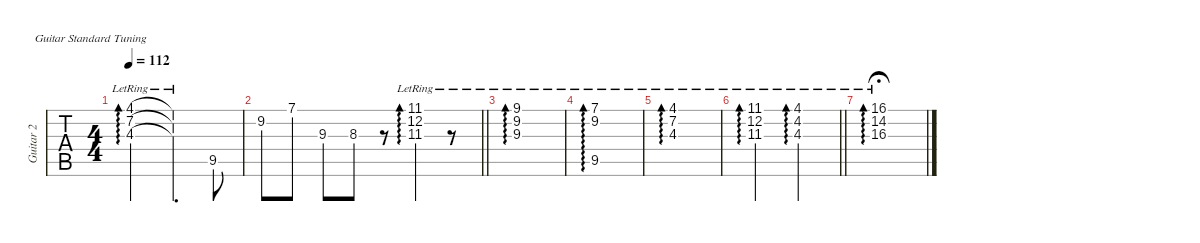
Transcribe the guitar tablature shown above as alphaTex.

\defaultSystemsLayout 4
\hideDynamics
\bracketExtendMode nobrackets
\multiTrackTrackNamePolicy allsystems
\firstSystemTrackNameMode fullname
\otherSystemsTrackNameMode fullname
\otherSystemsTrackNameOrientation horizontal
\track ("Guitar 2" "Guitar 2") {instrument overdrivenguitar}
\staff {tabs}
\tuning (E4 B3 G3 D3 A2 E2)
\ts (4 4)
\scale
1.0009
\tempo 112
\accidentals auto
\clef g2
\ottava regular
\simile none
\ks c
(4.1{lr acc #} 4.3{lr} 7.2{lr acc #}).2{ad 0 dy mf} (4.1{lr t acc #} 4.3{lr t} 7.2{lr t acc #}).4{d} 9.5{acc #}.8 |
\scale
0.999095
\barLineRight lightlight
9.2{acc #}.8 7.1.8 9.3.8 8.3{acc #}.8 r.8 (11.3{lr acc #} 12.2{lr} 11.1{lr acc #}).4{ad 0} r.8 |
\scale
1.66685 (9.1{lr acc #} 9.2{lr acc #} 9.3{lr}).1{ad 0} |
\scale
0.824707 (9.5{lr acc #} 7.1{lr} 9.2{lr acc #}).1{ad 0} |
\scale
0.845602 (4.1{lr acc #} 4.3{lr} 7.2{lr acc #}).1{ad 0} |
\scale
0.843881
\barLineRight lightlight
(11.1{lr acc #} 11.3{lr acc #} 12.2{lr}).2{ad 0} (4.3{lr} 4.2{lr acc #} 4.1{lr acc #}).2{ad 0} |
\scale
0.818959 (16.3{lr} 14.2{lr acc #} 16.1{lr acc #}).1{ad 0 fermata (medium 1)}
